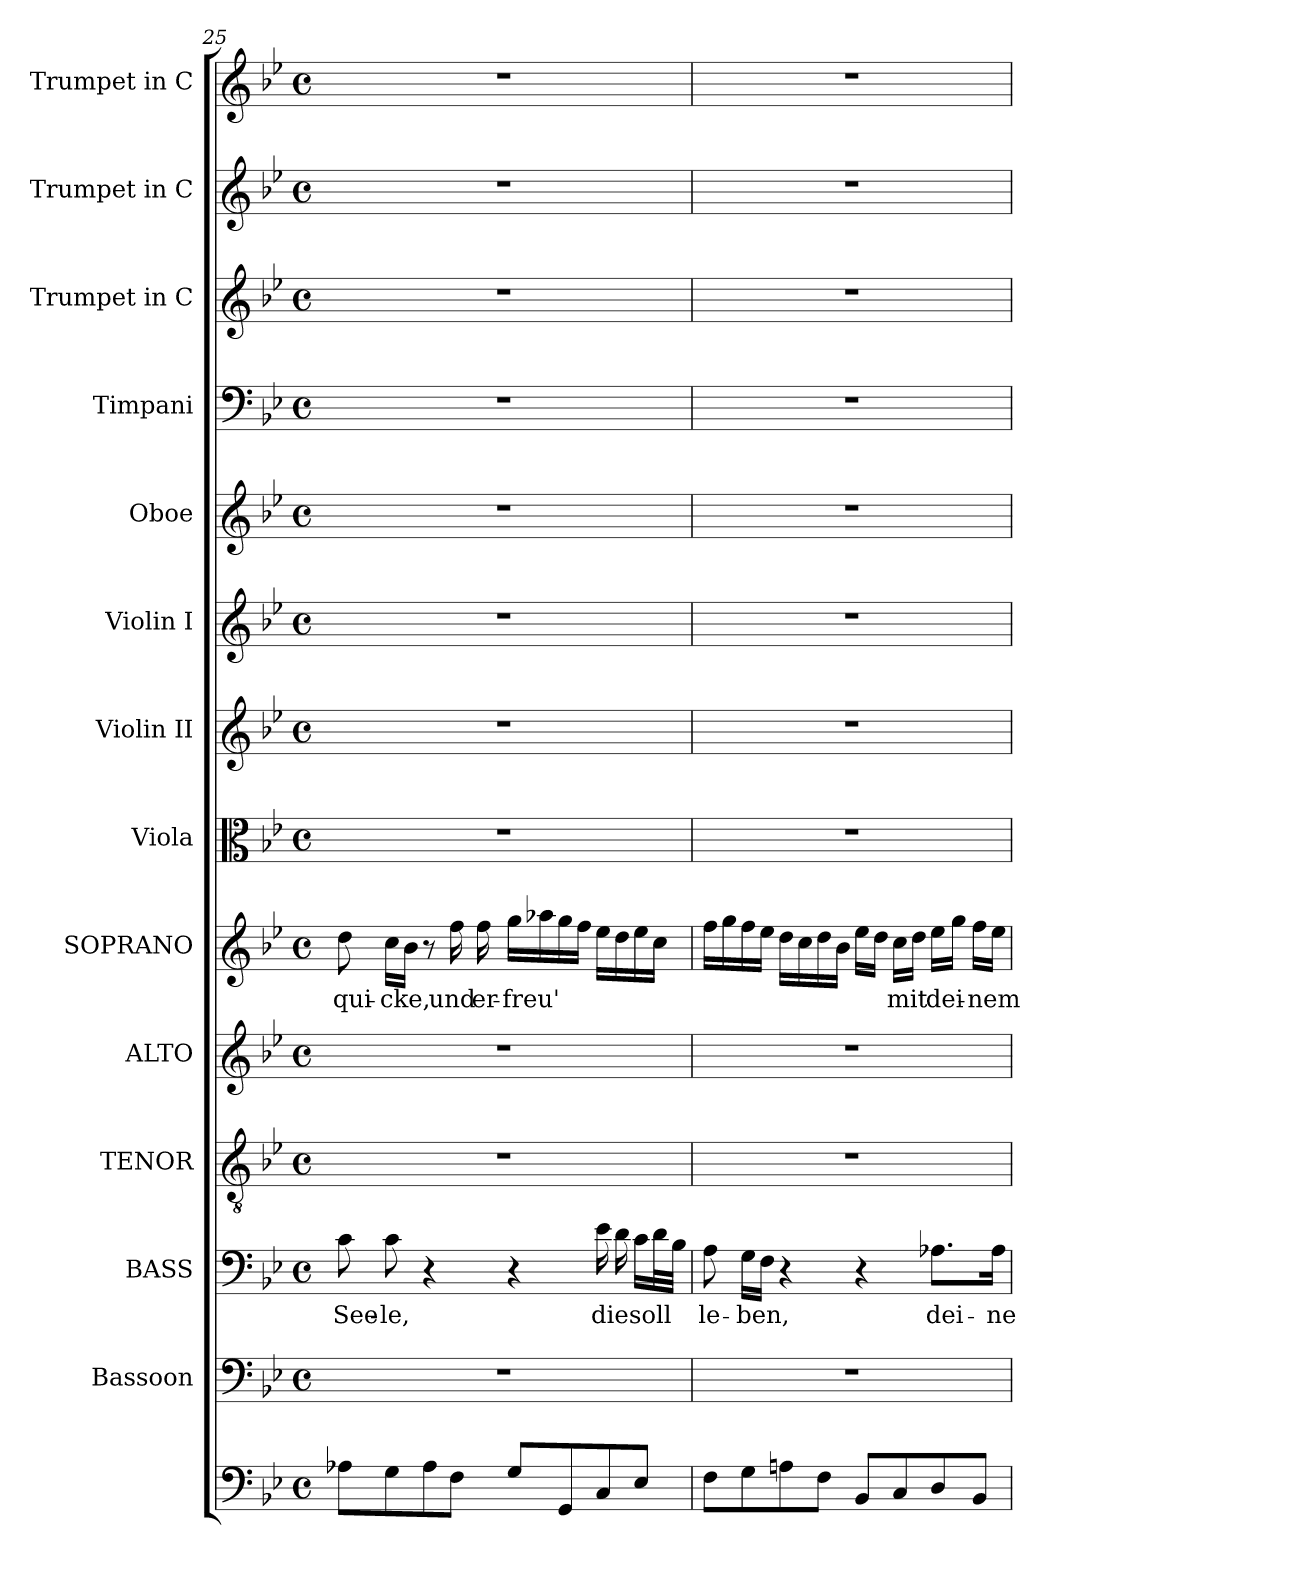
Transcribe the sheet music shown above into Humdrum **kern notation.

**kern	**kern	**kern	**text	**kern	**kern	**kern	**text	**kern	**kern	**kern	**kern	**kern	**kern	**kern	**kern
*part14	*part13	*part12	*part12	*part11	*part10	*part9	*part9	*part8	*part7	*part6	*part5	*part4	*part3	*part2	*part1
*staff14	*staff13	*staff12	*staff12	*staff11	*staff10	*staff9	*staff9	*staff8	*staff7	*staff6	*staff5	*staff4	*staff3	*staff2	*staff1
*	*I"Bassoon	*I"BASS	*	*I"TENOR	*I"ALTO	*I"SOPRANO	*	*I"Viola	*I"Violin II	*I"Violin I	*I"Oboe	*I"Timpani	*I"Trumpet in C	*I"Trumpet in C	*I"Trumpet in C
*	*	*	*	*	*I'Alto	*I'Soprano	*	*I'Viola	*I'Violin II	*I'Violin I	*I'Oboe	*I'Timp.	*	*	*
*clefF4	*clefF4	*clefF4	*	*clefGv2	*clefG2	*clefG2	*	*clefC3	*clefG2	*clefG2	*clefG2	*clefF4	*clefG2	*clefG2	*clefG2
*	*	*	*	*ITrd7c12	*	*	*	*	*	*	*	*	*	*	*
*k[b-e-]	*k[b-e-]	*k[b-e-]	*	*k[b-e-]	*k[b-e-]	*k[b-e-]	*	*k[b-e-]	*k[b-e-]	*k[b-e-]	*k[b-e-]	*k[b-e-]	*k[b-e-]	*k[b-e-]	*k[b-e-]
*B-:	*B-:	*B-:	*	*B-:	*B-:	*B-:	*	*B-:	*B-:	*B-:	*B-:	*B-:	*B-:	*B-:	*B-:
*M4/4	*M4/4	*M4/4	*	*M4/4	*M4/4	*M4/4	*	*M4/4	*M4/4	*M4/4	*M4/4	*M4/4	*M4/4	*M4/4	*M4/4
*met(c)	*met(c)	*met(c)	*	*met(c)	*met(c)	*met(c)	*	*met(c)	*met(c)	*met(c)	*met(c)	*met(c)	*met(c)	*met(c)	*met(c)
=25	=25	=25	=25	=25	=25	=25	=25	=25	=25	=25	=25	=25	=25	=25	=25
!	!	!	!LO:LY:b:color=#000000	!	!	!	!	!	!	!	!	!	!	!	!
!	!	!	!	!	!	!	!LO:LY:b:color=#000000	!	!	!	!	!	!	!	!
8A-Xi\L	1r	8ci\	See-	1r	1r	8ddi\	qui-	1r	1r	1r	1r	1r	1r	1r	1r
!	!	!	!LO:LY:b:color=#000000	!	!	!	!	!	!	!	!	!	!	!	!
!	!	!	!	!	!	!	!LO:LY:b:color=#000000	!	!	!	!	!	!	!	!
8Gi\	.	8ci\	-le,	.	.	16cci\LL	-cke,	.	.	.	.	.	.	.	.
.	.	.	.	.	.	16b-i\JJ	.	.	.	.	.	.	.	.	.
8A-i\	.	4r	.	.	.	8r	.	.	.	.	.	.	.	.	.
!	!	!	!	!	!	!	!LO:LY:b:color=#000000	!	!	!	!	!	!	!	!
8Fi\J	.	.	.	.	.	16ffi\	und	.	.	.	.	.	.	.	.
!	!	!	!	!	!	!	!LO:LY:b:color=#000000	!	!	!	!	!	!	!	!
.	.	.	.	.	.	16ffi\	er-	.	.	.	.	.	.	.	.
!	!	!	!	!	!	!	!LO:LY:b:color=#000000	!	!	!	!	!	!	!	!
8Gi/L	.	4r	.	.	.	16ggi\LL	-freu'	.	.	.	.	.	.	.	.
.	.	.	.	.	.	16aa-Xi\	.	.	.	.	.	.	.	.	.
8GGi/	.	.	.	.	.	16ggi\	.	.	.	.	.	.	.	.	.
.	.	.	.	.	.	16ffi\JJ	.	.	.	.	.	.	.	.	.
!	!	!	!LO:LY:b:color=#000000	!	!	!	!	!	!	!	!	!	!	!	!
8Ci/	.	16e-i\	die	.	.	16ee-i\LL	.	.	.	.	.	.	.	.	.
.	.	16di\	.	.	.	16ddi\	.	.	.	.	.	.	.	.	.
!	!	!	!LO:LY:b:color=#000000	!	!	!	!	!	!	!	!	!	!	!	!
8E-i/J	.	16ci\LL	soll	.	.	16ee-i\	.	.	.	.	.	.	.	.	.
.	.	32di\L	.	.	.	16cci\JJ	.	.	.	.	.	.	.	.	.
.	.	32B-i\JJJ	.	.	.	.	.	.	.	.	.	.	.	.	.
=26	=26	=26	=26	=26	=26	=26	=26	=26	=26	=26	=26	=26	=26	=26	=26
!	!	!	!LO:LY:b:color=#000000	!	!	!	!	!	!	!	!	!	!	!	!
8Fi\L	1r	8Ai\	le-	1r	1r	16ffi\LL	.	1r	1r	1r	1r	1r	1r	1r	1r
.	.	.	.	.	.	16ggi\	.	.	.	.	.	.	.	.	.
!	!	!	!LO:LY:b:color=#000000	!	!	!	!	!	!	!	!	!	!	!	!
8Gi\	.	16Gi\LL	-ben,	.	.	16ffi\	.	.	.	.	.	.	.	.	.
.	.	16Fi\JJ	.	.	.	16ee-i\JJ	.	.	.	.	.	.	.	.	.
8Ani\	.	4r	.	.	.	16ddi\LL	.	.	.	.	.	.	.	.	.
.	.	.	.	.	.	16cci\	.	.	.	.	.	.	.	.	.
8Fi\J	.	.	.	.	.	16ddi\	.	.	.	.	.	.	.	.	.
.	.	.	.	.	.	16b-i\JJ	.	.	.	.	.	.	.	.	.
8BB-i/L	.	4r	.	.	.	16ee-i\LL	.	.	.	.	.	.	.	.	.
.	.	.	.	.	.	16ddi\JJ	.	.	.	.	.	.	.	.	.
!	!	!	!	!	!	!	!LO:LY:b:color=#000000	!	!	!	!	!	!	!	!
8Ci/	.	.	.	.	.	16cci\LL	mit	.	.	.	.	.	.	.	.
.	.	.	.	.	.	16ddi\JJ	.	.	.	.	.	.	.	.	.
!	!	!	!LO:LY:b:color=#000000	!	!	!	!	!	!	!	!	!	!	!	!
!	!	!	!	!	!	!	!LO:LY:b:color=#000000	!	!	!	!	!	!	!	!
8Di/	.	8.A-Xi\L	dei-	.	.	16ee-i\LL	dei-	.	.	.	.	.	.	.	.
.	.	.	.	.	.	16ggi\JJ	.	.	.	.	.	.	.	.	.
!	!	!	!	!	!	!	!LO:LY:b:color=#000000	!	!	!	!	!	!	!	!
8BB-i/J	.	.	.	.	.	16ffi\LL	-nem	.	.	.	.	.	.	.	.
!	!	!	!LO:LY:b:color=#000000	!	!	!	!	!	!	!	!	!	!	!	!
.	.	16A-i\Jk	-ne	.	.	16ee-i\JJ	.	.	.	.	.	.	.	.	.
=	=	=	=	=	=	=	=	=	=	=	=	=	=	=	=
*-	*-	*-	*-	*-	*-	*-	*-	*-	*-	*-	*-	*-	*-	*-	*-
